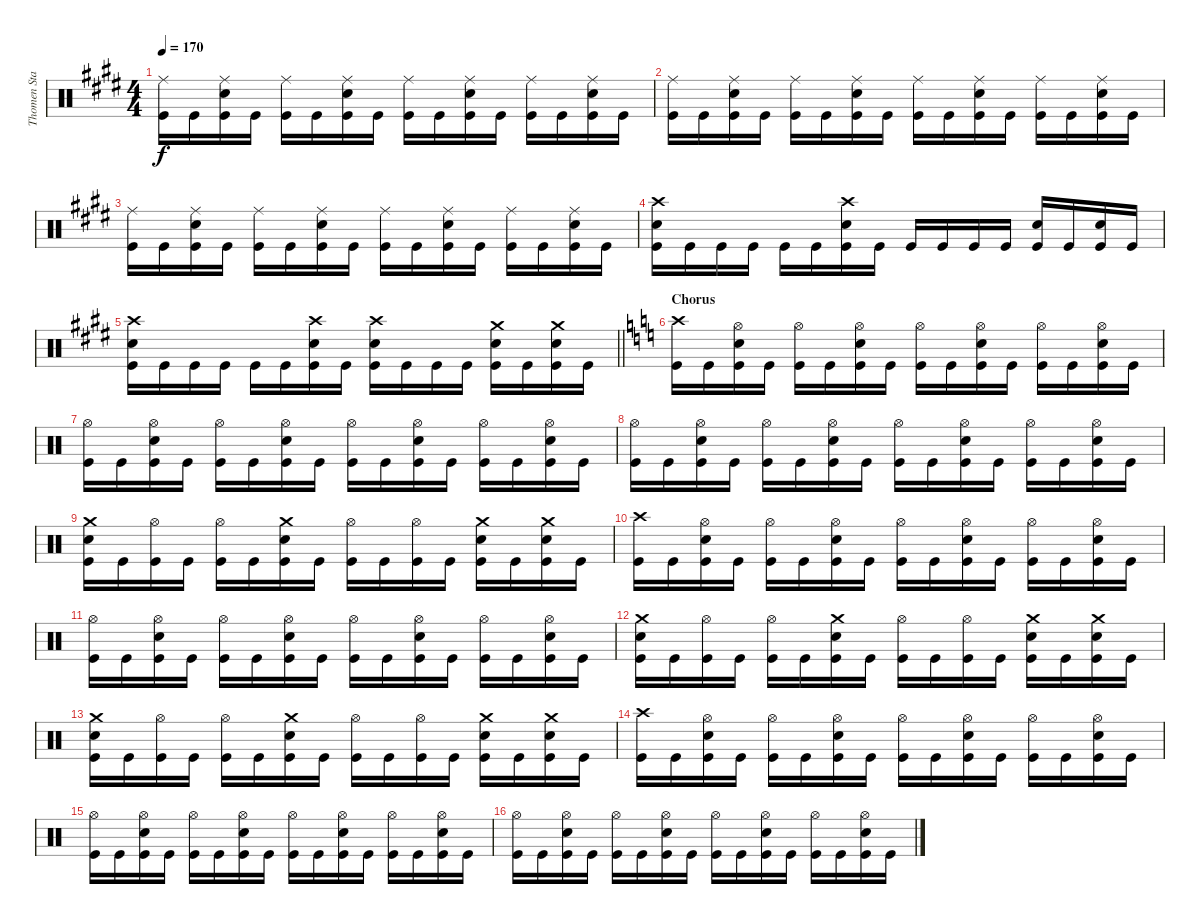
\track ("Thomen Stauch" "Thomen Sta") {instrument percussion}
\staff {score}
\articulation defaults
\ts (4 4)
\tempo 170
\clef neutral
\ks e
("Ride (middle)" "Kick (hit)").16{dy f} "Kick (hit)".16 ("Ride (middle)" "Snare (hit) 2" "Kick (hit)").16 "Kick (hit)".16 ("Ride (middle)" "Kick (hit)").16 "Kick (hit)".16 ("Ride (middle)" "Snare (hit) 2" "Kick (hit)").16 "Kick (hit)".16 ("Ride (middle)" "Kick (hit)").16 "Kick (hit)".16 ("Ride (middle)" "Snare (hit) 2" "Kick (hit)").16 "Kick (hit)".16 ("Ride (middle)" "Kick (hit)").16 "Kick (hit)".16 ("Ride (middle)" "Snare (hit) 2" "Kick (hit)").16 "Kick (hit)".16 |
("Ride (middle)" "Kick (hit)").16 "Kick (hit)".16 ("Ride (middle)" "Snare (hit) 2" "Kick (hit)").16 "Kick (hit)".16 ("Ride (middle)" "Kick (hit)").16 "Kick (hit)".16 ("Ride (middle)" "Snare (hit) 2" "Kick (hit)").16 "Kick (hit)".16 ("Ride (middle)" "Kick (hit)").16 "Kick (hit)".16 ("Ride (middle)" "Snare (hit) 2" "Kick (hit)").16 "Kick (hit)".16 ("Ride (middle)" "Kick (hit)").16 "Kick (hit)".16 ("Ride (middle)" "Snare (hit) 2" "Kick (hit)").16 "Kick (hit)".16 |
("Ride (middle)" "Kick (hit)").16 "Kick (hit)".16 ("Ride (middle)" "Snare (hit) 2" "Kick (hit)").16 "Kick (hit)".16 ("Ride (middle)" "Kick (hit)").16 "Kick (hit)".16 ("Ride (middle)" "Snare (hit) 2" "Kick (hit)").16 "Kick (hit)".16 ("Ride (middle)" "Kick (hit)").16 "Kick (hit)".16 ("Ride (middle)" "Snare (hit) 2" "Kick (hit)").16 "Kick (hit)".16 ("Ride (middle)" "Kick (hit)").16 "Kick (hit)".16 ("Ride (middle)" "Snare (hit) 2" "Kick (hit)").16 "Kick (hit)".16 |
("Crash high (hit)" "Snare (hit) 2" "Kick (hit)").16 "Kick (hit)".16 "Kick (hit)".16 "Kick (hit)".16 "Kick (hit)".16 "Kick (hit)".16 ("Crash high (hit)" "Snare (hit) 2" "Kick (hit)").16 "Kick (hit)".16 "Kick (hit)".16 "Kick (hit)".16 "Kick (hit)".16 "Kick (hit)".16 ("Snare (hit) 2" "Kick (hit)").16 "Kick (hit)".16 ("Snare (hit) 2" "Kick (hit)").16 "Kick (hit)".16 |
\barLineRight lightlight
("Crash high (hit)" "Snare (hit) 2" "Kick (hit)").16 "Kick (hit)".16 "Kick (hit)".16 "Kick (hit)".16 "Kick (hit)".16 "Kick (hit)".16 ("Crash high (hit)" "Snare (hit) 2" "Kick (hit)").16 "Kick (hit)".16 ("Crash high (hit)" "Snare (hit) 2" "Kick (hit)").16 "Kick (hit)".16 "Kick (hit)".16 "Kick (hit)".16 ("Crash medium (hit)" "Snare (hit) 2" "Kick (hit)").16 "Kick (hit)".16 ("Crash medium (hit)" "Snare (hit) 2" "Kick (hit)").16 "Kick (hit)".16 |
\section ("" "Chorus")
\ks c
("Crash high (hit)" "Kick (hit)").16 "Kick (hit)".16 ("Hi-Hat (open)" "Snare (hit) 2" "Kick (hit)").16 "Kick (hit)".16 ("Hi-Hat (open)" "Kick (hit)").16 "Kick (hit)".16 ("Hi-Hat (open)" "Snare (hit) 2" "Kick (hit)").16 "Kick (hit)".16 ("Hi-Hat (open)" "Kick (hit)").16 "Kick (hit)".16 ("Hi-Hat (open)" "Snare (hit) 2" "Kick (hit)").16 "Kick (hit)".16 ("Hi-Hat (open)" "Kick (hit)").16 "Kick (hit)".16 ("Hi-Hat (open)" "Snare (hit) 2" "Kick (hit)").16 "Kick (hit)".16 |
("Hi-Hat (open)" "Kick (hit)").16 "Kick (hit)".16 ("Hi-Hat (open)" "Snare (hit) 2" "Kick (hit)").16 "Kick (hit)".16 ("Hi-Hat (open)" "Kick (hit)").16 "Kick (hit)".16 ("Hi-Hat (open)" "Snare (hit) 2" "Kick (hit)").16 "Kick (hit)".16 ("Hi-Hat (open)" "Kick (hit)").16 "Kick (hit)".16 ("Hi-Hat (open)" "Snare (hit) 2" "Kick (hit)").16 "Kick (hit)".16 ("Hi-Hat (open)" "Kick (hit)").16 "Kick (hit)".16 ("Hi-Hat (open)" "Snare (hit) 2" "Kick (hit)").16 "Kick (hit)".16 |
("Hi-Hat (open)" "Kick (hit)").16 "Kick (hit)".16 ("Hi-Hat (open)" "Snare (hit) 2" "Kick (hit)").16 "Kick (hit)".16 ("Hi-Hat (open)" "Kick (hit)").16 "Kick (hit)".16 ("Hi-Hat (open)" "Snare (hit) 2" "Kick (hit)").16 "Kick (hit)".16 ("Hi-Hat (open)" "Kick (hit)").16 "Kick (hit)".16 ("Hi-Hat (open)" "Snare (hit) 2" "Kick (hit)").16 "Kick (hit)".16 ("Hi-Hat (open)" "Kick (hit)").16 "Kick (hit)".16 ("Hi-Hat (open)" "Snare (hit) 2" "Kick (hit)").16 "Kick (hit)".16 |
("Crash medium (hit)" "Snare (hit) 2" "Kick (hit)").16 "Kick (hit)".16 ("Hi-Hat (open)" "Kick (hit)").16 "Kick (hit)".16 ("Hi-Hat (open)" "Kick (hit)").16 "Kick (hit)".16 ("Crash medium (hit)" "Snare (hit) 2" "Kick (hit)").16 "Kick (hit)".16 ("Hi-Hat (open)" "Kick (hit)").16 "Kick (hit)".16 ("Hi-Hat (open)" "Kick (hit)").16 "Kick (hit)".16 ("Crash medium (hit)" "Snare (hit) 2" "Kick (hit)").16 "Kick (hit)".16 ("Crash medium (hit)" "Snare (hit) 2" "Kick (hit)").16 "Kick (hit)".16 |
("Crash high (hit)" "Kick (hit)").16 "Kick (hit)".16 ("Hi-Hat (open)" "Snare (hit) 2" "Kick (hit)").16 "Kick (hit)".16 ("Hi-Hat (open)" "Kick (hit)").16 "Kick (hit)".16 ("Hi-Hat (open)" "Snare (hit) 2" "Kick (hit)").16 "Kick (hit)".16 ("Hi-Hat (open)" "Kick (hit)").16 "Kick (hit)".16 ("Hi-Hat (open)" "Snare (hit) 2" "Kick (hit)").16 "Kick (hit)".16 ("Hi-Hat (open)" "Kick (hit)").16 "Kick (hit)".16 ("Hi-Hat (open)" "Snare (hit) 2" "Kick (hit)").16 "Kick (hit)".16 |
("Hi-Hat (open)" "Kick (hit)").16 "Kick (hit)".16 ("Hi-Hat (open)" "Snare (hit) 2" "Kick (hit)").16 "Kick (hit)".16 ("Hi-Hat (open)" "Kick (hit)").16 "Kick (hit)".16 ("Hi-Hat (open)" "Snare (hit) 2" "Kick (hit)").16 "Kick (hit)".16 ("Hi-Hat (open)" "Kick (hit)").16 "Kick (hit)".16 ("Hi-Hat (open)" "Snare (hit) 2" "Kick (hit)").16 "Kick (hit)".16 ("Hi-Hat (open)" "Kick (hit)").16 "Kick (hit)".16 ("Hi-Hat (open)" "Snare (hit) 2" "Kick (hit)").16 "Kick (hit)".16 |
("Crash medium (hit)" "Snare (hit) 2" "Kick (hit)").16 "Kick (hit)".16 ("Hi-Hat (open)" "Kick (hit)").16 "Kick (hit)".16 ("Hi-Hat (open)" "Kick (hit)").16 "Kick (hit)".16 ("Crash medium (hit)" "Snare (hit) 2" "Kick (hit)").16 "Kick (hit)".16 ("Hi-Hat (open)" "Kick (hit)").16 "Kick (hit)".16 ("Hi-Hat (open)" "Kick (hit)").16 "Kick (hit)".16 ("Crash medium (hit)" "Snare (hit) 2" "Kick (hit)").16 "Kick (hit)".16 ("Crash medium (hit)" "Snare (hit) 2" "Kick (hit)").16 "Kick (hit)".16 |
("Crash medium (hit)" "Snare (hit) 2" "Kick (hit)").16 "Kick (hit)".16 ("Hi-Hat (open)" "Kick (hit)").16 "Kick (hit)".16 ("Hi-Hat (open)" "Kick (hit)").16 "Kick (hit)".16 ("Crash medium (hit)" "Snare (hit) 2" "Kick (hit)").16 "Kick (hit)".16 ("Hi-Hat (open)" "Kick (hit)").16 "Kick (hit)".16 ("Hi-Hat (open)" "Kick (hit)").16 "Kick (hit)".16 ("Crash medium (hit)" "Snare (hit) 2" "Kick (hit)").16 "Kick (hit)".16 ("Crash medium (hit)" "Snare (hit) 2" "Kick (hit)").16 "Kick (hit)".16 |
("Crash high (hit)" "Kick (hit)").16 "Kick (hit)".16 ("Hi-Hat (open)" "Snare (hit) 2" "Kick (hit)").16 "Kick (hit)".16 ("Hi-Hat (open)" "Kick (hit)").16 "Kick (hit)".16 ("Hi-Hat (open)" "Snare (hit) 2" "Kick (hit)").16 "Kick (hit)".16 ("Hi-Hat (open)" "Kick (hit)").16 "Kick (hit)".16 ("Hi-Hat (open)" "Snare (hit) 2" "Kick (hit)").16 "Kick (hit)".16 ("Hi-Hat (open)" "Kick (hit)").16 "Kick (hit)".16 ("Hi-Hat (open)" "Snare (hit) 2" "Kick (hit)").16 "Kick (hit)".16 |
("Hi-Hat (open)" "Kick (hit)").16 "Kick (hit)".16 ("Hi-Hat (open)" "Snare (hit) 2" "Kick (hit)").16 "Kick (hit)".16 ("Hi-Hat (open)" "Kick (hit)").16 "Kick (hit)".16 ("Hi-Hat (open)" "Snare (hit) 2" "Kick (hit)").16 "Kick (hit)".16 ("Hi-Hat (open)" "Kick (hit)").16 "Kick (hit)".16 ("Hi-Hat (open)" "Snare (hit) 2" "Kick (hit)").16 "Kick (hit)".16 ("Hi-Hat (open)" "Kick (hit)").16 "Kick (hit)".16 ("Hi-Hat (open)" "Snare (hit) 2" "Kick (hit)").16 "Kick (hit)".16 |
("Hi-Hat (open)" "Kick (hit)").16 "Kick (hit)".16 ("Hi-Hat (open)" "Snare (hit) 2" "Kick (hit)").16 "Kick (hit)".16 ("Hi-Hat (open)" "Kick (hit)").16 "Kick (hit)".16 ("Hi-Hat (open)" "Snare (hit) 2" "Kick (hit)").16 "Kick (hit)".16 ("Hi-Hat (open)" "Kick (hit)").16 "Kick (hit)".16 ("Hi-Hat (open)" "Snare (hit) 2" "Kick (hit)").16 "Kick (hit)".16 ("Hi-Hat (open)" "Kick (hit)").16 "Kick (hit)".16 ("Hi-Hat (open)" "Snare (hit) 2" "Kick (hit)").16 "Kick (hit)".16
